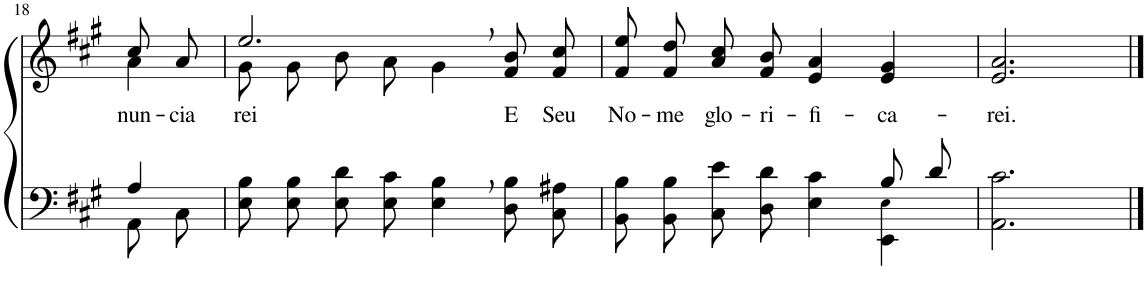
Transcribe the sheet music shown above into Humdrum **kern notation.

**kern	**kern	**text
*part2	*part1	*part1
*staff2	*staff1	*staff1
*I"Parte III e IV	*I"Parte I e II	*
!!LO:PB:g=z
*clefF4	*clefG2	*
*Trd1c2	*Trd1c2	*
*k[f#c#g#]	*k[f#c#g#]	*
*M4/4	*M4/4	*
=18	=18	=18
*^	*^	*
!	!	!	!	!LO:LY:b
4A/	8AA\L	8cc#/L	4a\	-nun-
!	!	!	!	!LO:LY:b
.	8C#\J	8a/J	.	-cia-
=19	=19	=19	=19	=19
!	!	!	!	!LO:LY:b
*v	*v	*	*	*
8E\ 8B\L	2.ee,/	8g#\L	-rei
8E\ 8B\J	.	8g#\J	.
8E\ 8d\L	.	8b\L	.
8E\ 8c#\J	.	8a\J	.
4E\, 4B\,	.	4g#\	.
!	!	!	!LO:LY:b
8D\ 8B\L	8f#/ 8b/L	4ryy	E
!	!	!	!LO:LY:b
8C#\ 8A#X\J	8f#/ 8cc#/J	.	Seu
*	*v	*v	*
=20	=20	=20
*^	*	*
!	!	!	!LO:LY:b
2ryy	8BB\ 8B\L	8f#/ 8ee/L	No-
!	!	!	!LO:LY:b
.	8BB\ 8B\J	8f#/ 8dd/J	-me
!	!	!	!LO:LY:b
.	8C#\ 8e\L	8a/ 8cc#/L	glo-
!	!	!	!LO:LY:b
.	8D\ 8d\J	8f#/ 8b/J	-ri-
!	!	!	!LO:LY:b
4ryy	4E\ 4c#\	4e/ 4a/	-fi-
!	!	!	!LO:LY:b
8B/L	4EE\ 4E!\	4e/ 4g#/	-ca-
8d/J	.	.	.
*v	*v	*	*
=21	=21	=21
!	!	!LO:LY:b
2.AA\ 2.c#\	2.e/ 2.a/	-rei.
==	==	==
*-	*-	*-
